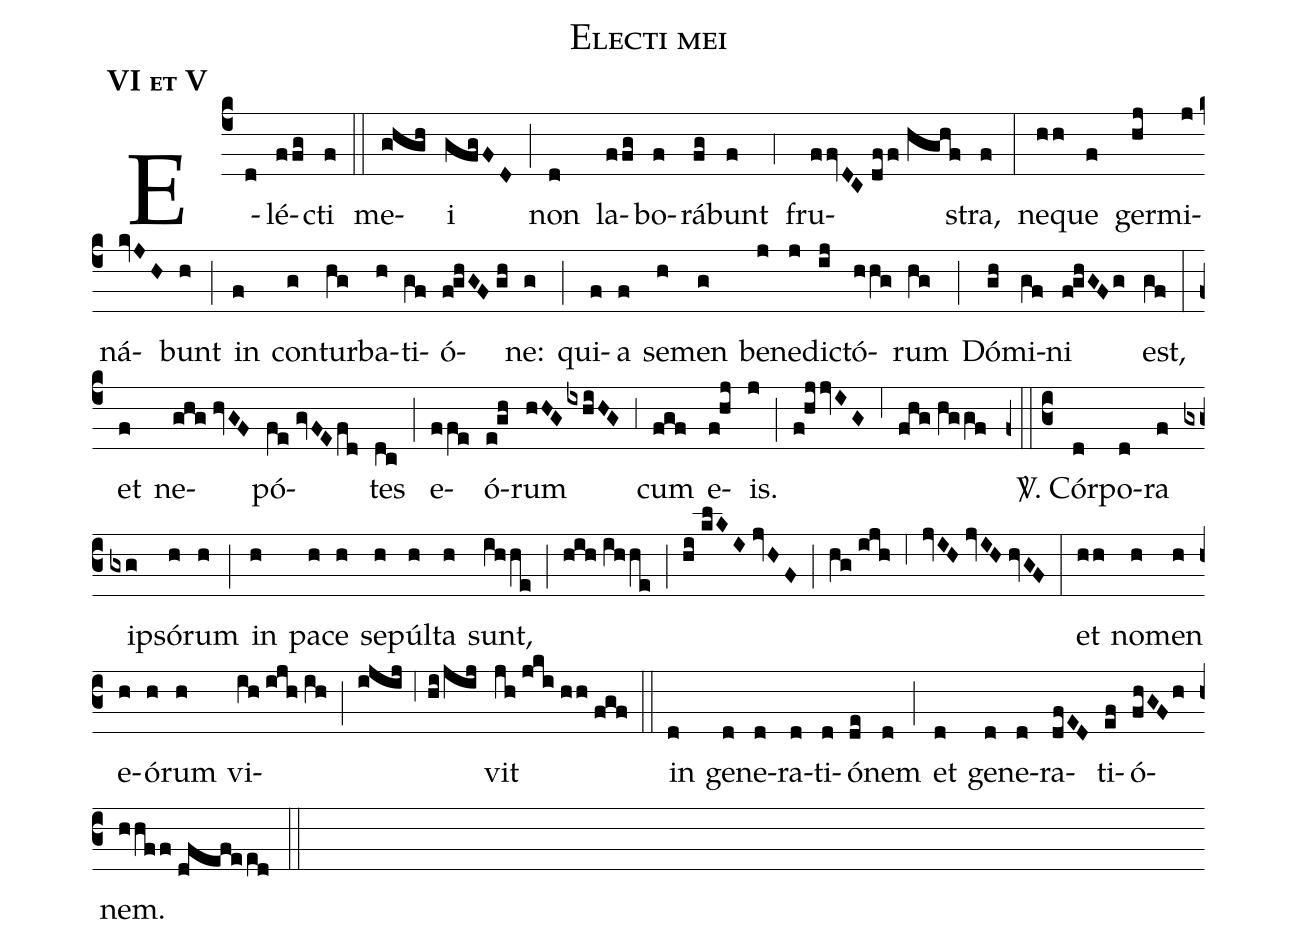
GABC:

name:Electi mei;
mode:VI et V;
office-part:Responsoria;
%%
(c4) E(d)lé(ffg)cti(f) (::) me(ghgh)i(gfgFD) (;) non(d) la(ffg)bo(f)rá(fg)bunt(f) (,4) fru(ffvDC//dff//hghf)stra,(f) (:) ne(hh)que(f) ger(hj)mi(j)ná(kvJH)bunt(h) (;) in(f) con(g)tur(hg)ba(h)ti(gf)ó(f!ghGF//gh)ne:(g) (;) qui(f)a(f) se(h)men(g) be(j)ne(j)di(ij)ctó(hhg)rum(hg) (;) Dó(gh)mi(gf)ni(f!ghGFg) est,(gf) (:) et(f) ne(ghg//hvGF)pó(fe//gvFE/fd)tes(dc) (;) e(ffe)ó(e!gh)rum(hHG/ixhiHG) (,3) cum(fgf) e(f!hj)is.(j) (;) (f!hjjvIG) (,6) (fhg//hggf) (z0::c3) <sp>V/</sp>. Cór(d)po(d)ra(f) i(gxg)psó(h)rum(h) (;) in(h) pa(h)ce(h) se(h)púl(h)ta(h) sunt,(ihhe) (;) (hih//ihhe) (;) (hi//klKI//jvHF) (;) (hg//ijh) (,6) (jvIH//jvIH//hvGF) (:) et(hh) no(h)men(h) e(h)ó(h)rum(h) vi(ih//ijh//ih)(;)(ijij,6hi/jij)vit(jh//jki//hh//fgf) (::) in(d) ge(d)ne(d)ra(d)ti(d)ó(de)nem(d) (;) et(d) ge(d)ne(d)ra(dfED)ti(ef)ó(fhGFh)nem.(hhff//dfefeed) (::)
